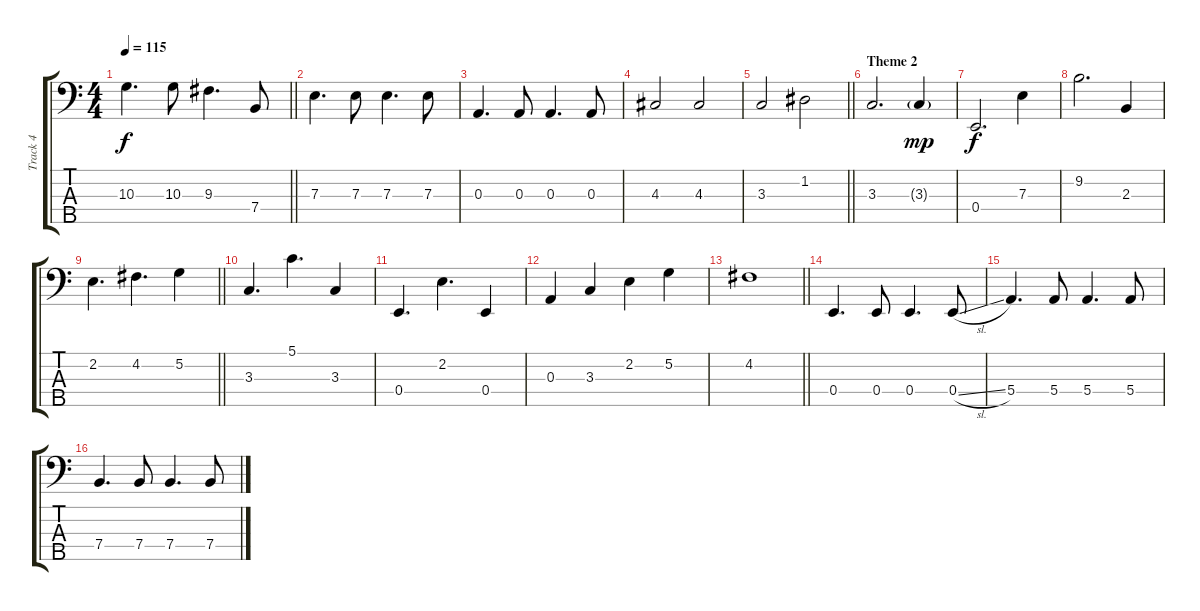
\track ("Track 4" "Track 4") {instrument electricbassfinger}
\staff {score tabs}
\tuning (G2 D2 A1 E1 B0) {hide}
\ts (4 4)
\tempo 115
\clef f4
\barLineRight lightlight
\ks c
10.3.4{d dy f} 10.3.8 9.3.4{d} 7.4.8 |
7.3.4{d} 7.3.8 7.3.4{d} 7.3.8 |
0.3.4{d} 0.3.8 0.3.4{d} 0.3.8 |
4.3.2 4.3.2 |
\barLineRight lightlight
3.3.2 1.2.2 |
\section ("" "Theme 2")
3.3.2{d} 3.3{g}.4{dy mp} |
0.4.2{d dy f} 7.3.4 |
9.2.2{d} 2.3.4 |
\barLineRight lightlight
2.2.4{d} 4.2.4{d} 5.2.4 |
3.3.4{d} 5.1.4{d} 3.3.4 |
0.4.4{d} 2.2.4{d} 0.4.4 |
0.3.4 3.3.4 2.2.4 5.2.4 |
\barLineRight lightlight
4.2.1 |
0.4.4{d} 0.4.8 0.4.4{d} 0.4{sl}.8 |
5.4.4{d} 5.4.8 5.4.4{d} 5.4.8 |
7.4.4{d} 7.4.8 7.4.4{d} 7.4.8
